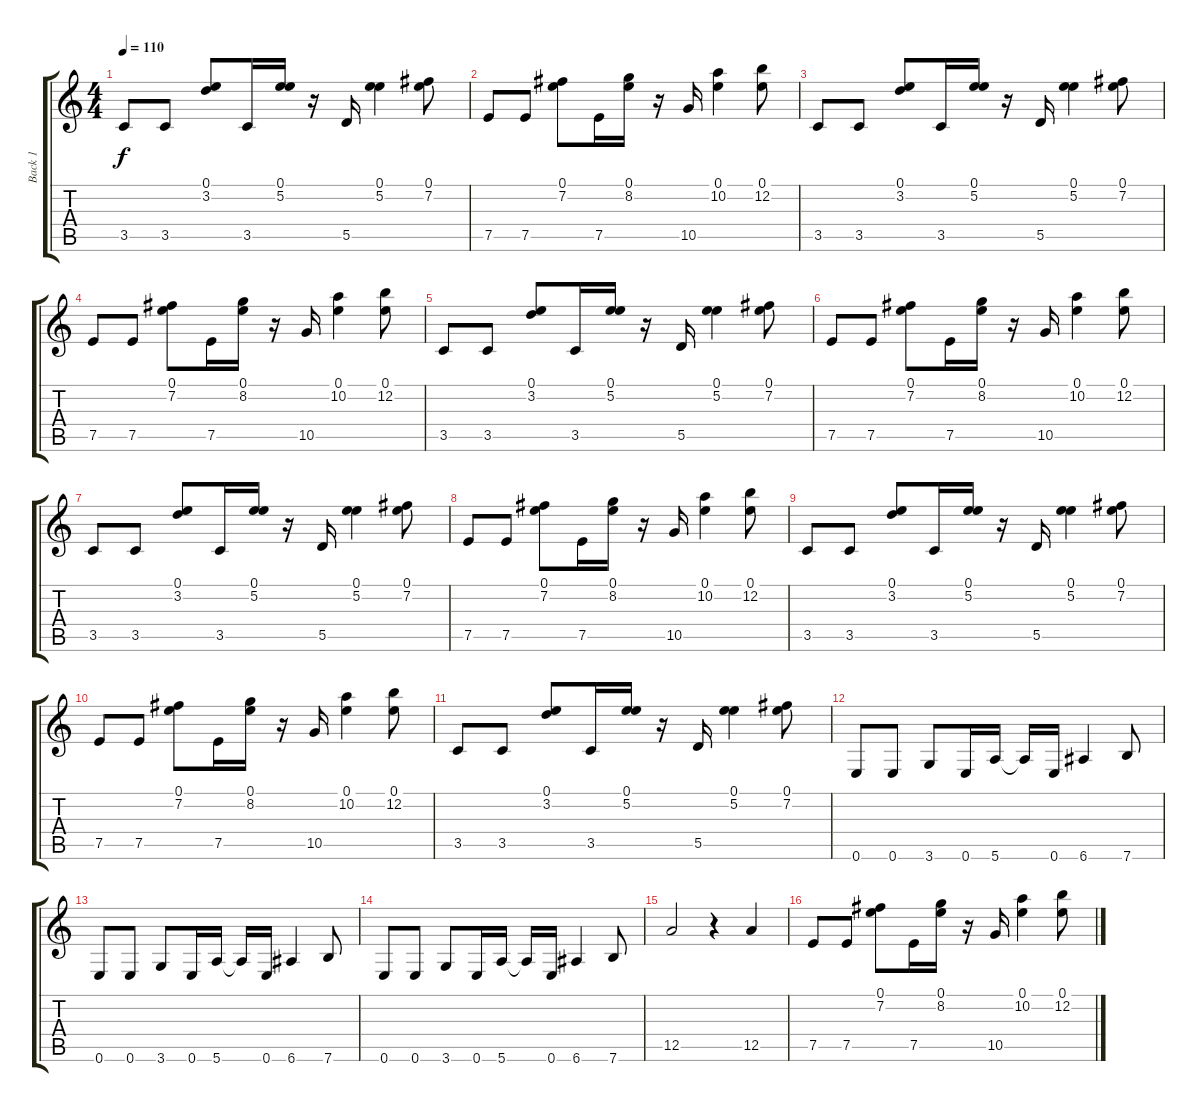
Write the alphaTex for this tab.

\track ("Back 1" "Back 1") {instrument electricguitarclean}
\staff {score tabs}
\tuning (E4 B3 G3 D3 A2 E2) {hide}
\ts (4 4)
\tempo 110
\clef g2
\ks c
3.5.8{dy f} 3.5.8 (0.1 3.2).8 3.5.16 (0.1 5.2).16 r.16 5.5.16 (0.1 5.2).4 (0.1 7.2).8 |
7.5.8 7.5.8 (0.1 7.2).8 7.5.16 (0.1 8.2).16 r.16 10.5.16 (0.1 10.2).4 (0.1 12.2).8 |
3.5.8 3.5.8 (0.1 3.2).8 3.5.16 (0.1 5.2).16 r.16 5.5.16 (0.1 5.2).4 (0.1 7.2).8 |
7.5.8 7.5.8 (0.1 7.2).8 7.5.16 (0.1 8.2).16 r.16 10.5.16 (0.1 10.2).4 (0.1 12.2).8 |
3.5.8 3.5.8 (0.1 3.2).8 3.5.16 (0.1 5.2).16 r.16 5.5.16 (0.1 5.2).4 (0.1 7.2).8 |
7.5.8 7.5.8 (0.1 7.2).8 7.5.16 (0.1 8.2).16 r.16 10.5.16 (0.1 10.2).4 (0.1 12.2).8 |
3.5.8 3.5.8 (0.1 3.2).8 3.5.16 (0.1 5.2).16 r.16 5.5.16 (0.1 5.2).4 (0.1 7.2).8 |
7.5.8 7.5.8 (0.1 7.2).8 7.5.16 (0.1 8.2).16 r.16 10.5.16 (0.1 10.2).4 (0.1 12.2).8 |
3.5.8 3.5.8 (0.1 3.2).8 3.5.16 (0.1 5.2).16 r.16 5.5.16 (0.1 5.2).4 (0.1 7.2).8 |
7.5.8 7.5.8 (0.1 7.2).8 7.5.16 (0.1 8.2).16 r.16 10.5.16 (0.1 10.2).4 (0.1 12.2).8 |
3.5.8 3.5.8 (0.1 3.2).8 3.5.16 (0.1 5.2).16 r.16 5.5.16 (0.1 5.2).4 (0.1 7.2).8 |
0.6.8 0.6.8 3.6.8 0.6.16 5.6.16 5.6{t}.16 0.6.16 6.6.4 7.6.8 |
0.6.8 0.6.8 3.6.8 0.6.16 5.6.16 5.6{t}.16 0.6.16 6.6.4 7.6.8 |
0.6.8 0.6.8 3.6.8 0.6.16 5.6.16 5.6{t}.16 0.6.16 6.6.4 7.6.8 |
12.5.2 r.4 12.5.4 |
7.5.8 7.5.8 (0.1 7.2).8 7.5.16 (0.1 8.2).16 r.16 10.5.16 (0.1 10.2).4 (0.1 12.2).8
